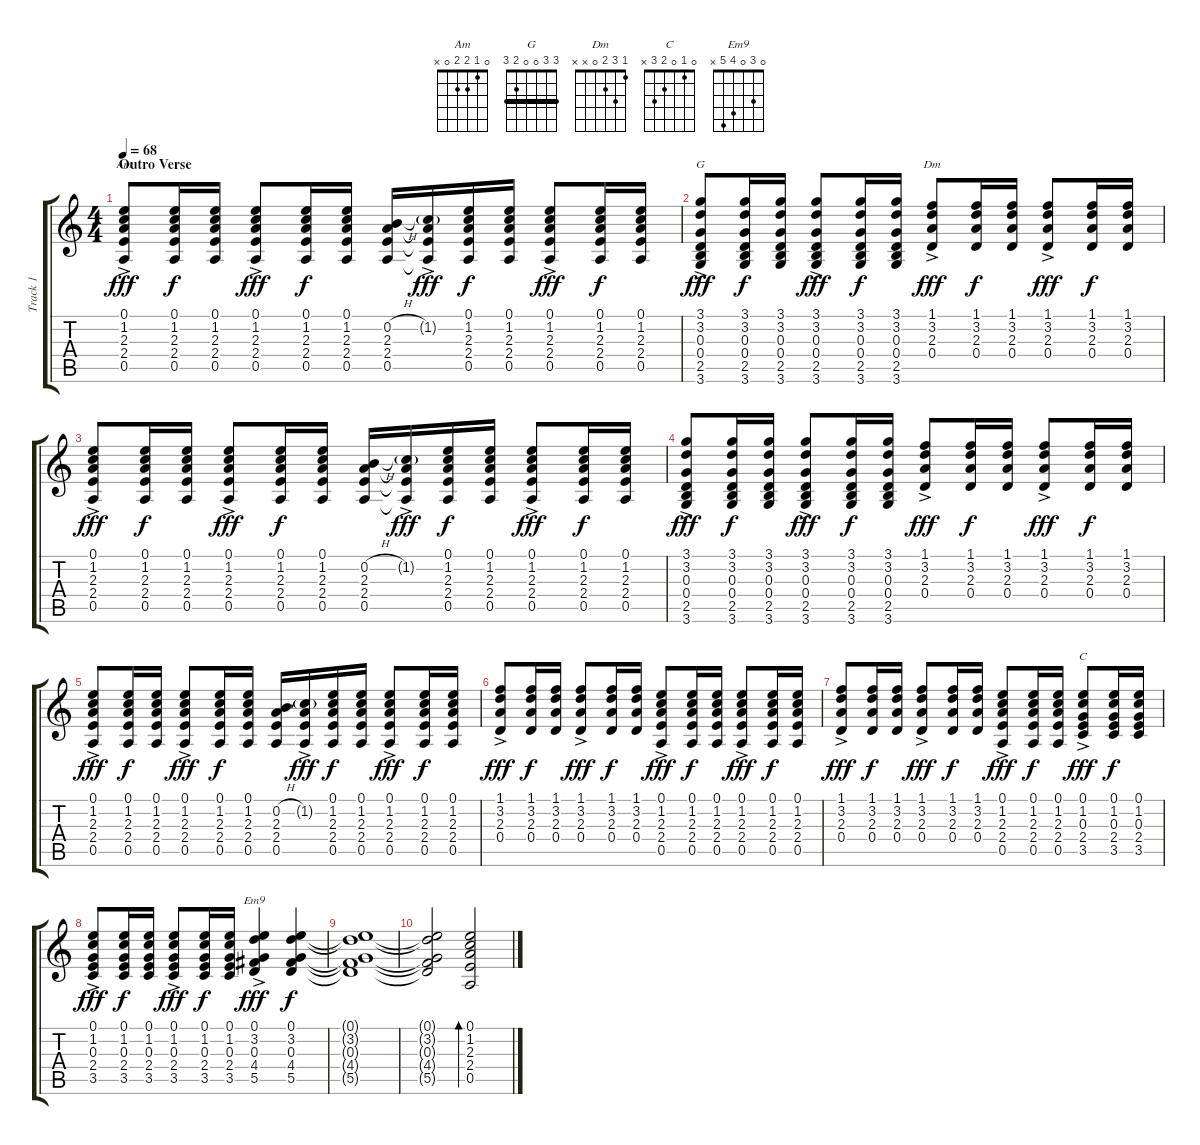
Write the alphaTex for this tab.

\track ("Track 1" "Track 1") {instrument acousticguitarsteel}
\staff {score tabs}
\tuning (E4 B3 G3 D3 A2 E2) {hide}
\chord ("Am" 0 1 2 2 0 x)
\chord ("G" 3 3 0 0 2 3) {barre 3}
\chord ("Dm" 1 3 2 0 x x)
\chord ("C" 0 1 0 2 3 x)
\chord ("Em9" 0 3 0 4 5 x)
\ts (4 4)
\section ("" "Outro Verse")
\tempo 68
\clef g2
\ks c
(0.1{ac} 1.2 2.3 2.4 0.5).8{ch "Am" dy fff} (0.1 1.2 2.3 2.4 0.5).16{dy f} (0.1 1.2 2.3 2.4 0.5).16 (0.1 1.2 2.3 2.4 0.5{ac}).8{dy fff} (0.1 1.2 2.3 2.4 0.5).16{dy f} (0.1 1.2 2.3 2.4 0.5).16 (0.2{h} 2.3 2.4 0.5).16 (1.2{g ac} 2.3{t} 2.4{t} 0.5{t}).16{dy fff} (0.1 1.2 2.3 2.4 0.5).16{dy f} (0.1 1.2 2.3 2.4 0.5).16 (0.1{ac} 1.2 2.3 2.4 0.5).8{dy fff} (0.1 1.2 2.3 2.4 0.5).16{dy f} (0.1 1.2 2.3 2.4 0.5).16 |
(3.1{ac} 3.2 0.3 0.4 2.5 3.6).8{ch "G" dy fff} (3.1 3.2 0.3 0.4 2.5 3.6).16{dy f} (3.1 3.2 0.3 0.4 2.5 3.6).16 (3.1{ac} 3.2 0.3 0.4 2.5 3.6).8{dy fff} (3.1 3.2 0.3 0.4 2.5 3.6).16{dy f} (3.1 3.2 0.3 0.4 2.5 3.6).16 (1.1{ac} 3.2 2.3 0.4).8{ch "Dm" dy fff} (1.1 3.2 2.3 0.4).16{dy f} (1.1 3.2 2.3 0.4).16 (1.1{ac} 3.2 2.3 0.4).8{dy fff} (1.1 3.2 2.3 0.4).16{dy f} (1.1 3.2 2.3 0.4).16 |
(0.1{ac} 1.2 2.3 2.4 0.5).8{dy fff} (0.1 1.2 2.3 2.4 0.5).16{dy f} (0.1 1.2 2.3 2.4 0.5).16 (0.1 1.2 2.3 2.4 0.5{ac}).8{dy fff} (0.1 1.2 2.3 2.4 0.5).16{dy f} (0.1 1.2 2.3 2.4 0.5).16 (0.2{h} 2.3 2.4 0.5).16 (1.2{g ac} 2.3{t} 2.4{t} 0.5{t}).16{dy fff} (0.1 1.2 2.3 2.4 0.5).16{dy f} (0.1 1.2 2.3 2.4 0.5).16 (0.1{ac} 1.2 2.3 2.4 0.5).8{dy fff} (0.1 1.2 2.3 2.4 0.5).16{dy f} (0.1 1.2 2.3 2.4 0.5).16 |
(3.1{ac} 3.2 0.3 0.4 2.5 3.6).8{dy fff} (3.1 3.2 0.3 0.4 2.5 3.6).16{dy f} (3.1 3.2 0.3 0.4 2.5 3.6).16 (3.1{ac} 3.2 0.3 0.4 2.5 3.6).8{dy fff} (3.1 3.2 0.3 0.4 2.5 3.6).16{dy f} (3.1 3.2 0.3 0.4 2.5 3.6).16 (1.1{ac} 3.2 2.3 0.4).8{dy fff} (1.1 3.2 2.3 0.4).16{dy f} (1.1 3.2 2.3 0.4).16 (1.1{ac} 3.2 2.3 0.4).8{dy fff} (1.1 3.2 2.3 0.4).16{dy f} (1.1 3.2 2.3 0.4).16 |
(0.1{ac} 1.2 2.3 2.4 0.5).8{dy fff} (0.1 1.2 2.3 2.4 0.5).16{dy f} (0.1 1.2 2.3 2.4 0.5).16 (0.1 1.2 2.3 2.4 0.5{ac}).8{dy fff} (0.1 1.2 2.3 2.4 0.5).16{dy f} (0.1 1.2 2.3 2.4 0.5).16 (0.2{h} 2.3 2.4 0.5).16 (1.2{g ac} 2.3{t} 2.4{t} 0.5{t}).16{dy fff} (0.1 1.2 2.3 2.4 0.5).16{dy f} (0.1 1.2 2.3 2.4 0.5).16 (0.1{ac} 1.2 2.3 2.4 0.5).8{dy fff} (0.1 1.2 2.3 2.4 0.5).16{dy f} (0.1 1.2 2.3 2.4 0.5).16 |
(1.1{ac} 3.2 2.3 0.4).8{dy fff} (1.1 3.2 2.3 0.4).16{dy f} (1.1 3.2 2.3 0.4).16 (1.1{ac} 3.2 2.3 0.4).8{dy fff} (1.1 3.2 2.3 0.4).16{dy f} (1.1 3.2 2.3 0.4).16 (0.1{ac} 1.2 2.3 2.4 0.5).8{dy fff} (0.1 1.2 2.3 2.4 0.5).16{dy f} (0.1 1.2 2.3 2.4 0.5).16 (0.1{ac} 1.2 2.3 2.4 0.5).8{dy fff} (0.1 1.2 2.3 2.4 0.5).16{dy f} (0.1 1.2 2.3 2.4 0.5).16 |
(1.1{ac} 3.2 2.3 0.4).8{dy fff} (1.1 3.2 2.3 0.4).16{dy f} (1.1 3.2 2.3 0.4).16 (1.1{ac} 3.2 2.3 0.4).8{dy fff} (1.1 3.2 2.3 0.4).16{dy f} (1.1 3.2 2.3 0.4).16 (0.1{ac} 1.2 2.3 2.4 0.5).8{dy fff} (0.1 1.2 2.3 2.4 0.5).16{dy f} (0.1 1.2 2.3 2.4 0.5).16 (0.1{ac} 1.2 0.3 2.4 3.5).8{ch "C" dy fff} (0.1 1.2 0.3 2.4 3.5).16{dy f} (0.1 1.2 0.3 2.4 3.5).16 |
(0.1{ac} 1.2 0.3 2.4 3.5).8{dy fff} (0.1 1.2 0.3 2.4 3.5).16{dy f} (0.1 1.2 0.3 2.4 3.5).16 (0.1 1.2 0.3 2.4 3.5{ac}).8{dy fff} (0.1 1.2 0.3 2.4 3.5).16{dy f} (0.1 1.2 0.3 2.4 3.5).16 (0.1{ac} 3.2 0.3 4.4 5.5).4{ch "Em9" dy fff} (0.1 3.2 0.3 4.4 5.5).4{dy f} |
(0.1{t} 3.2{t} 0.3{t} 4.4{t} 5.5{t}).1 |
(0.1{t} 3.2{t} 0.3{t} 4.4{t} 5.5{t}).2 (0.1 1.2 2.3 2.4 0.5).2{bd 480}
